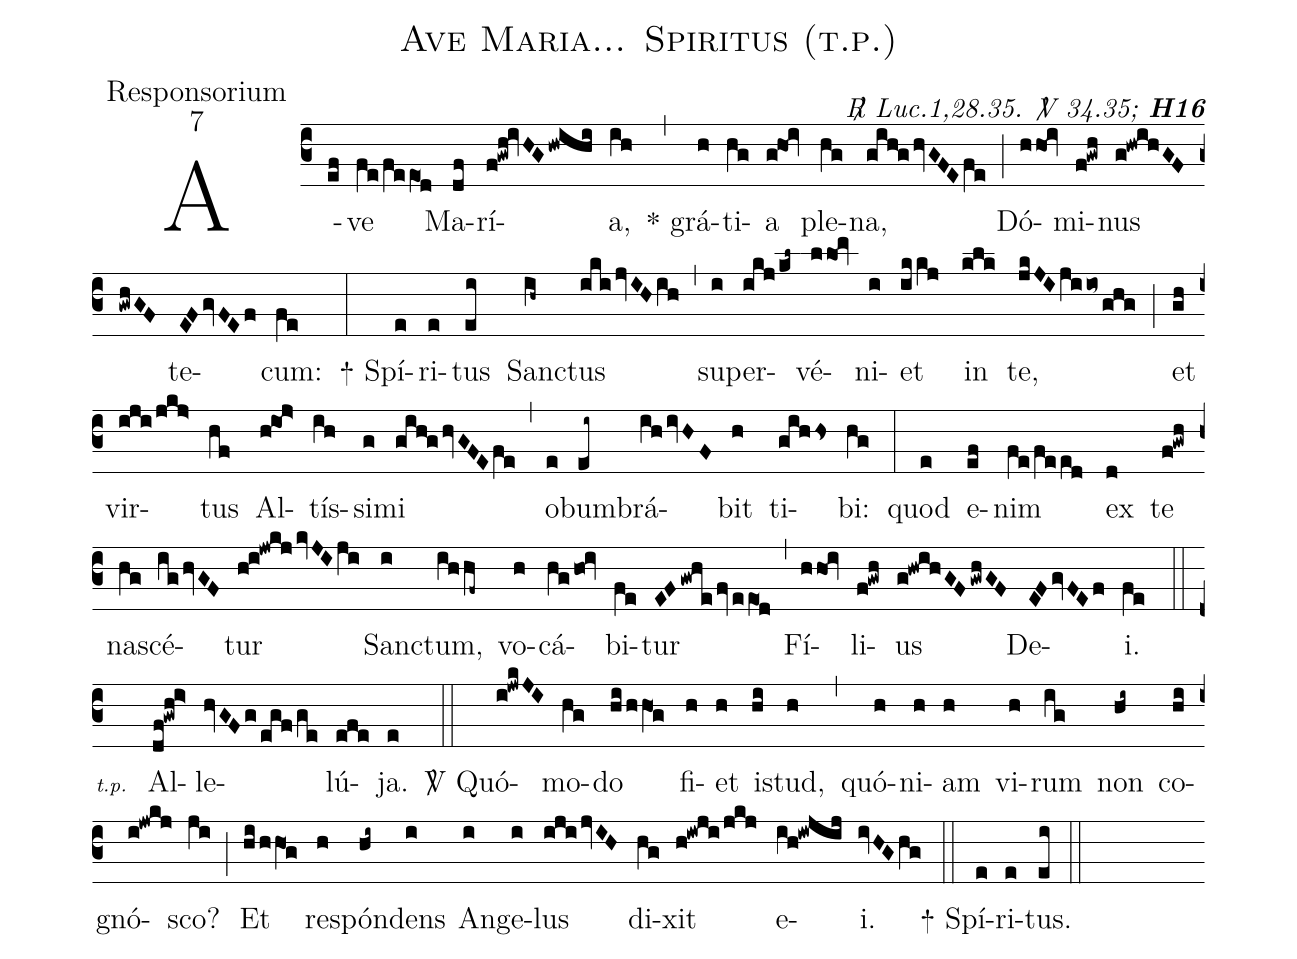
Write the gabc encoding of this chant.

name:Ave Maria... Spiritus (t.p.);
office-part:Responsorium;
mode:7;
commentary:{\itshape\mdseries \Rbar\  Luc.1,28.35. \Vbar\  34.35;\/} {\bfseries H16};
%%
(c3) A(ef)ve(fe/feeO1d) Ma(df)rí(f!gwh!ivHGhwihi)a,(ih) (,)
<sp>*</sp> grá(h)ti(hg)a(g!ho1!iv) ple(hg)na,(gih!ghvGFEfe) (;)
Dó(hho1!iv)mi(f!gwh)nus(g!hwihGFgwhGF) te(EFgvFEf)cum:(fe) (:)
<sp>+</sp> Spí(e)ri(e)tus(ei) Sanc(ih~)tus(ikijvIHih) (,)
su(i)per(ikj/kl~)vé(llo1!mv)ni(i)et(ikkj) in(klk) te,(jkJIjiio~ghg) (;)
et(gh) vir(iji/jkj>)tus(hf) Al(h!io1!j>)tís(ih)si(g)mi(gih!ghvGFEfe) (,)
o(e)bum(ei~)brá(ihivHF)bit(h) ti(gihhs)bi:(hg) (:)
quod(e) e(ef)nim(fe/feed) ex(d) te(f!gwh) na(hg)scé(ighvGF)tur(h!i!jwkjkvJIji) Sanc(i)tum,(ihhf~) vo(h)cá(hg/ho0!iv)bi(fe)tur(EFgwhefveeO1d) (,)
Fí(hho1!iv)li(f!gwh)us(g!hwihGFgwhGF) De(EFgvFEf)i.(fe) (::)
<v>{\scriptsize\itshape t.p.\ }</v> Al(df!gwh!i>)le(hvGFg/egf/ge)lú(efe)ja.(e) (::)
<sp>V/</sp> Quó(i!jwkJI)mo(hg)do(hi/hhO1g) fi(h)et(h) is(hi)tud,(h) (,)
quó(h)ni(h)am(h) vi(h)rum(ig) non(hi~) co(hi)gnó(i!jwkj)sco?(ji) (;)
Et(hi/hhO1g) re(h)spón(hi~)dens(i) An(i)ge(i)lus(ijijvIH) di(hg)xit(h!iwji/jkj) e(ih!iwjij)i.(ivHGhg) (::)
<sp>+</sp> Spí(e)ri(e)tus.(ei) (::)
